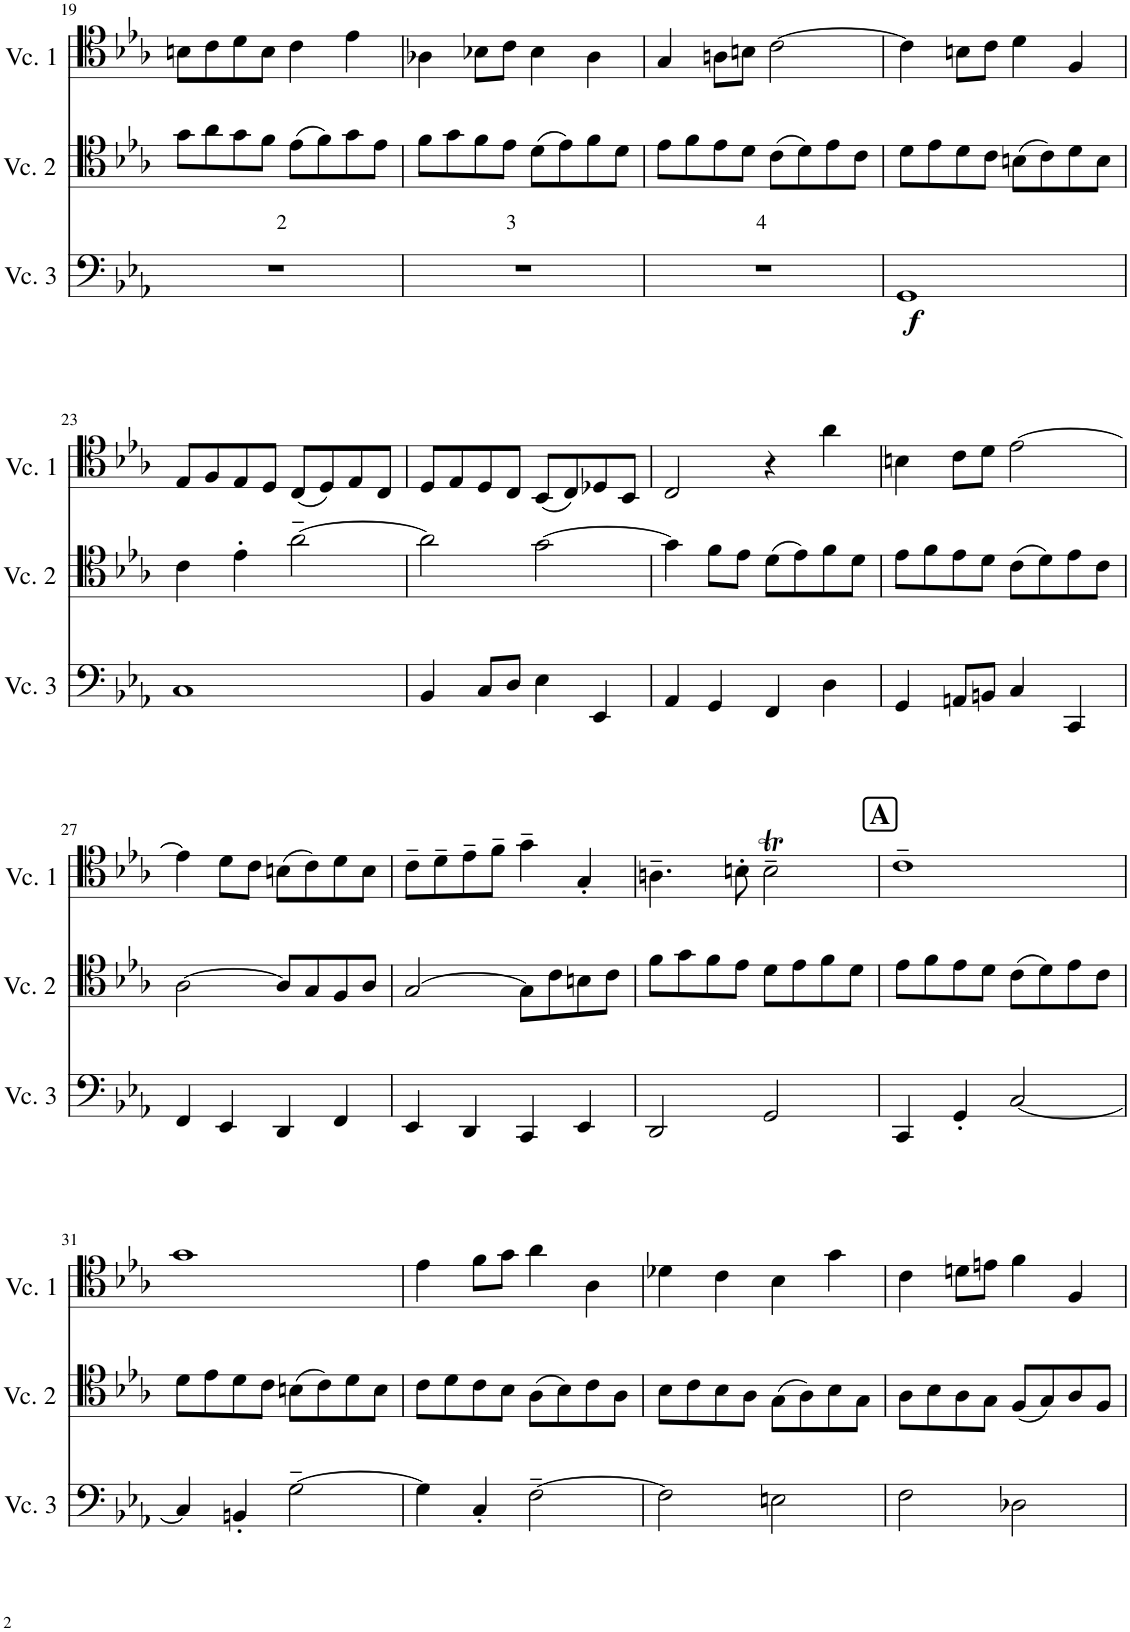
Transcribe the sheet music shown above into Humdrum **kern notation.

**kern	**dynam	**kern	**kern
*part3	*part3	*part2	*part1
*staff3	*staff3	*staff2	*staff1
*I"Cello 3	*	*I"Cello 2	*I"Cello 1
!!LO:PB:g=z
*clefF4	*	*clefC4	*clefC4
*k[b-e-a-]	*	*k[b-e-a-]	*k[b-e-a-]
*M2/2	*	*M2/2	*M2/2
*met(c|)	*	*met(c|)	*met(c|)
=19	=19	=19	=19
!LO:TX:a:t=2	!	!	!
1r	.	8g\L	8Bn\L
.	.	8a-\	8c\
.	.	8g\	8d\
.	.	8f\J	8B\J
.	.	(8e-\L	4c\
.	.	8f\)	.
.	.	8g\	4e-\
.	.	8e-\J	.
=20	=20	=20	=20
!LO:TX:a:t=3	!	!	!
1r	.	8f\L	4A-X\
.	.	8g\	.
.	.	8f\	8B-X\L
.	.	8e-\J	8c\J
.	.	(8d\L	4B-\
.	.	8e-\)	.
.	.	8f\	4A-\
.	.	8d\J	.
=21	=21	=21	=21
!LO:TX:a:t=4	!	!	!
1r	.	8e-\L	4G/
.	.	8f\	.
.	.	8e-\	8An\L
.	.	8d\J	8Bn\J
.	.	(8c\L	[2c\
.	.	8d\)	.
.	.	8e-\	.
.	.	8c\J	.
=22	=22	=22	=22
!	!LO:DY:b	!	!
1GG	f	8d\L	4c\]
.	.	8e-\	.
.	.	8d\	8Bn\L
.	.	8c\J	8c\J
.	.	(8Bn\L	4d\
.	.	8c\)	.
.	.	8d\	4F/
.	.	8B\J	.
!!LO:LB:g=z
=23	=23	=23	=23
1C	.	4c\	8E-/L
.	.	.	8F/
.	.	4e-'\	8E-/
.	.	.	8D/J
.	.	[2a-~\	(8C/L
.	.	.	8D/)
.	.	.	8E-/
.	.	.	8C/J
=24	=24	=24	=24
4BB-/	.	2a-\]	8D/L
.	.	.	8E-/
8C/L	.	.	8D/
8D/J	.	.	8C/J
4E-\	.	[2g\	(8BB-/L
.	.	.	8C/)
4EE-/	.	.	8D-X/
.	.	.	8BB-/J
=25	=25	=25	=25
4AA-/	.	4g\]	2C/
4GG/	.	8f\L	.
.	.	8e-\J	.
4FF/	.	(8d\L	4r
.	.	8e-\)	.
4D\	.	8f\	4a-\
.	.	8d\J	.
=26	=26	=26	=26
4GG/	.	8e-\L	4Bn\
.	.	8f\	.
8AAn/L	.	8e-\	8c\L
8BBn/J	.	8d\J	8d\J
4C/	.	(8c\L	[2e-\
.	.	8d\)	.
4CC/	.	8e-\	.
.	.	8c\J	.
!!LO:LB:g=z
=27	=27	=27	=27
4FF/	.	[2A-\	4e-\]
4EE-/	.	.	8d\L
.	.	.	8c\J
4DD/	.	8A-/L]	(8Bn\L
.	.	8G/	8c\)
4FF/	.	8F/	8d\
.	.	8A-/J	8B\J
=28	=28	=28	=28
4EE-/	.	[2G/	8c~\L
.	.	.	8d~\
4DD/	.	.	8e-~\
.	.	.	8f~\J
4CC/	.	8G\L]	4g~\
.	.	8c\	.
4EE-/	.	8Bn\	4G'/
.	.	8c\J	.
=29	=29	=29	=29
2DD/	.	8f\L	4.An~\
.	.	8g\	.
.	.	8f\	.
.	.	8e-\J	8Bn'\
2GG/	.	8d\L	2Bt~\
.	.	8e-\	.
.	.	8f\	.
.	.	8d\J	.
!!LO:REH:place=s1:a:B:cj:fs=14:t=A
=30	=30	=30	=30
4CC/	.	8e-\L	1c~
.	.	8f\	.
4GG'/	.	8e-\	.
.	.	8d\J	.
[2C/	.	(8c\L	.
.	.	8d\)	.
.	.	8e-\	.
.	.	8c\J	.
!!LO:LB:g=z
=31	=31	=31	=31
4C/]	.	8d\L	1g
.	.	8e-\	.
4BBn'/	.	8d\	.
.	.	8c\J	.
[2G~\	.	(8Bn\L	.
.	.	8c\)	.
.	.	8d\	.
.	.	8B\J	.
=32	=32	=32	=32
4G\]	.	8c\L	4e-\
.	.	8d\	.
4C'/	.	8c\	8f\L
.	.	8B-\J	8g\J
[2F~\	.	(8A-\L	4a-\
.	.	8B-\)	.
.	.	8c\	4A-\
.	.	8A-\J	.
=33	=33	=33	=33
2F\]	.	8B-\L	4d-X\
.	.	8c\	.
.	.	8B-\	4c\
.	.	8A-\J	.
2En\	.	(8G\L	4B-\
.	.	8A-\)	.
.	.	8B-\	4g\
.	.	8G\J	.
=34	=34	=34	=34
2F\	.	8A-\L	4c\
.	.	8B-\	.
.	.	8A-\	8dn\L
.	.	8G\J	8en\J
2D-X\	.	(8F/L	4f\
.	.	8G/)	.
.	.	8A-/	4F/
.	.	8F/J	.
=	=	=	=
*-	*-	*-	*-
